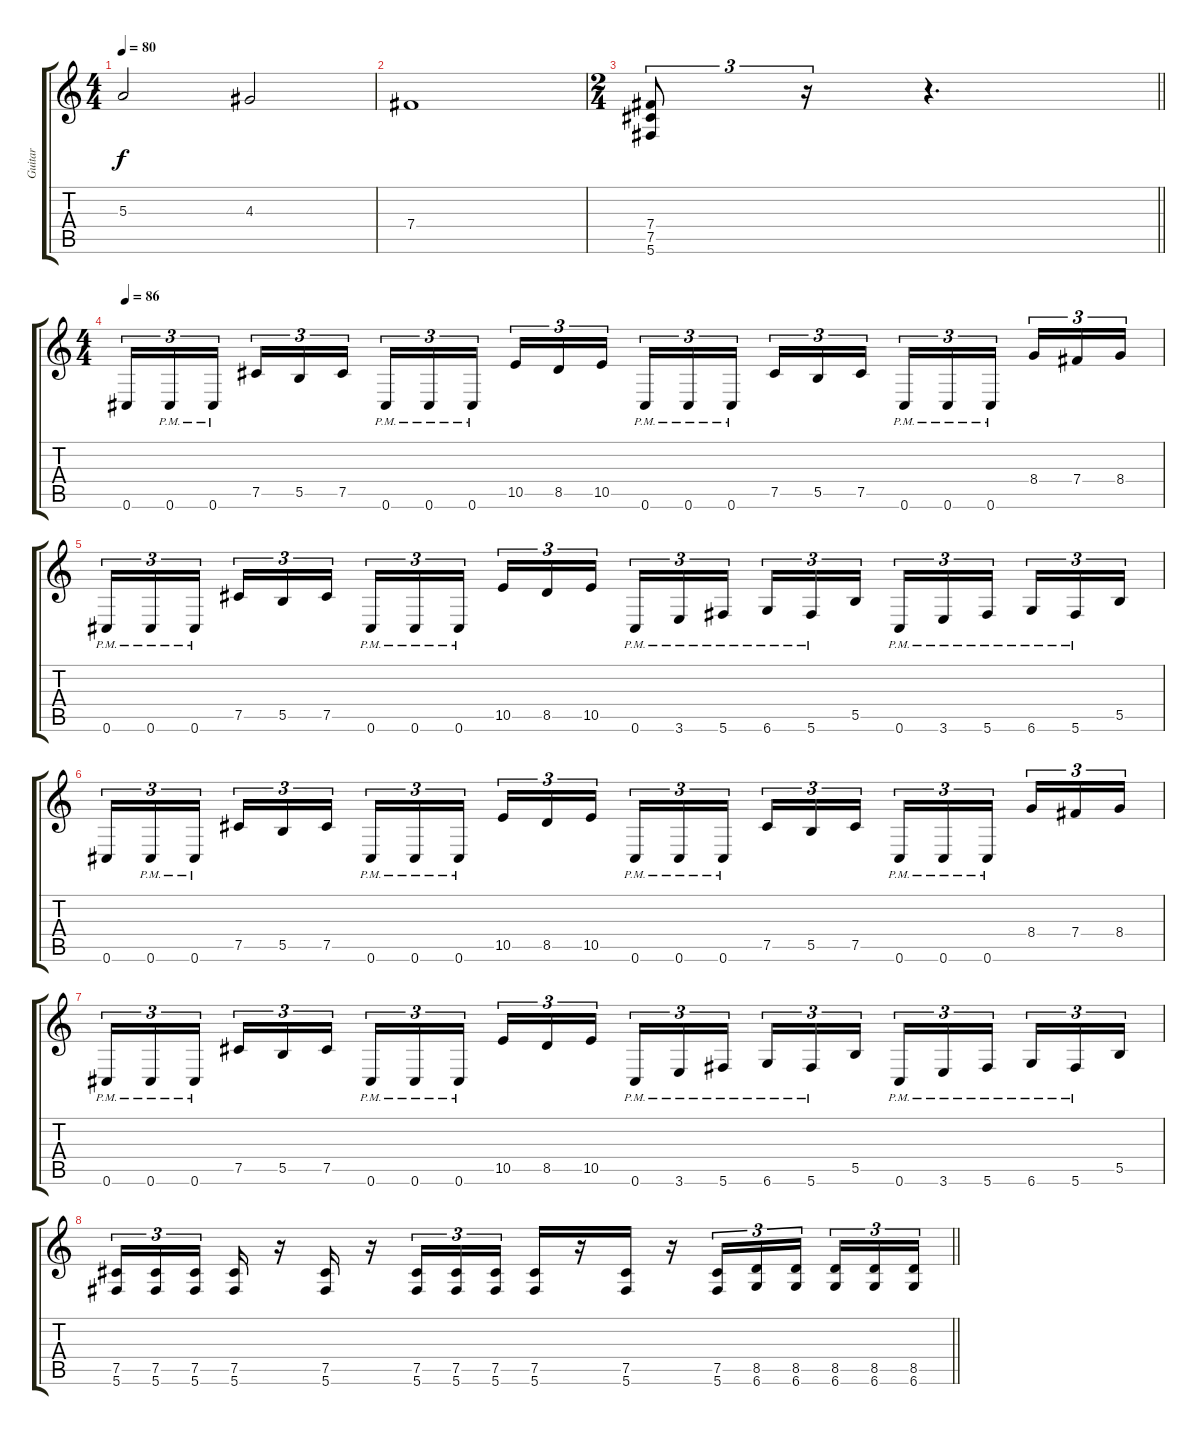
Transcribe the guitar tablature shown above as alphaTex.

\track ("Guitar" "Guitar") {instrument distortionguitar}
\staff {score tabs}
\tuning (Db4 Ab3 E3 B2 Gb2 Db2) {hide}
\ts (4 4)
\tempo 80
\clef g2
\ks c
5.3.2{dy f} 4.3.2 |
7.4.1 |
\ts (2 4)
\barLineRight lightlight
(7.4 7.5 5.6).8{tu (3 2)} r.16{tu (3 2)} r.4{d} |
\ts (4 4)
\section ("" "")
\tempo 86
0.6.16{tu (3 2)} 0.6{pm}.16{tu (3 2)} 0.6{pm}.16{tu (3 2) beam splitsecondary} 7.5.16{tu (3 2)} 5.5.16{tu (3 2)} 7.5.16{tu (3 2)} 0.6{pm}.16{tu (3 2)} 0.6{pm}.16{tu (3 2)} 0.6{pm}.16{tu (3 2) beam splitsecondary} 10.5.16{tu (3 2)} 8.5.16{tu (3 2)} 10.5.16{tu (3 2)} 0.6{pm}.16{tu (3 2)} 0.6{pm}.16{tu (3 2)} 0.6{pm}.16{tu (3 2) beam splitsecondary} 7.5.16{tu (3 2)} 5.5.16{tu (3 2)} 7.5.16{tu (3 2)} 0.6{pm}.16{tu (3 2)} 0.6{pm}.16{tu (3 2)} 0.6{pm}.16{tu (3 2) beam splitsecondary} 8.4.16{tu (3 2)} 7.4.16{tu (3 2)} 8.4.16{tu (3 2)} |
0.6{pm}.16{tu (3 2)} 0.6{pm}.16{tu (3 2)} 0.6{pm}.16{tu (3 2) beam splitsecondary} 7.5.16{tu (3 2)} 5.5.16{tu (3 2)} 7.5.16{tu (3 2)} 0.6{pm}.16{tu (3 2)} 0.6{pm}.16{tu (3 2)} 0.6{pm}.16{tu (3 2) beam splitsecondary} 10.5.16{tu (3 2)} 8.5.16{tu (3 2)} 10.5.16{tu (3 2)} 0.6{pm}.16{tu (3 2)} 3.6{pm}.16{tu (3 2)} 5.6{pm}.16{tu (3 2) beam splitsecondary} 6.6{pm}.16{tu (3 2)} 5.6{pm}.16{tu (3 2)} 5.5.16{tu (3 2)} 0.6{pm}.16{tu (3 2)} 3.6{pm}.16{tu (3 2)} 5.6{pm}.16{tu (3 2) beam splitsecondary} 6.6{pm}.16{tu (3 2)} 5.6{pm}.16{tu (3 2)} 5.5.16{tu (3 2)} |
0.6.16{tu (3 2)} 0.6{pm}.16{tu (3 2)} 0.6{pm}.16{tu (3 2) beam splitsecondary} 7.5.16{tu (3 2)} 5.5.16{tu (3 2)} 7.5.16{tu (3 2)} 0.6{pm}.16{tu (3 2)} 0.6{pm}.16{tu (3 2)} 0.6{pm}.16{tu (3 2) beam splitsecondary} 10.5.16{tu (3 2)} 8.5.16{tu (3 2)} 10.5.16{tu (3 2)} 0.6{pm}.16{tu (3 2)} 0.6{pm}.16{tu (3 2)} 0.6{pm}.16{tu (3 2) beam splitsecondary} 7.5.16{tu (3 2)} 5.5.16{tu (3 2)} 7.5.16{tu (3 2)} 0.6{pm}.16{tu (3 2)} 0.6{pm}.16{tu (3 2)} 0.6{pm}.16{tu (3 2) beam splitsecondary} 8.4.16{tu (3 2)} 7.4.16{tu (3 2)} 8.4.16{tu (3 2)} |
0.6{pm}.16{tu (3 2)} 0.6{pm}.16{tu (3 2)} 0.6{pm}.16{tu (3 2) beam splitsecondary} 7.5.16{tu (3 2)} 5.5.16{tu (3 2)} 7.5.16{tu (3 2)} 0.6{pm}.16{tu (3 2)} 0.6{pm}.16{tu (3 2)} 0.6{pm}.16{tu (3 2) beam splitsecondary} 10.5.16{tu (3 2)} 8.5.16{tu (3 2)} 10.5.16{tu (3 2)} 0.6{pm}.16{tu (3 2)} 3.6{pm}.16{tu (3 2)} 5.6{pm}.16{tu (3 2) beam splitsecondary} 6.6{pm}.16{tu (3 2)} 5.6{pm}.16{tu (3 2)} 5.5.16{tu (3 2)} 0.6{pm}.16{tu (3 2)} 3.6{pm}.16{tu (3 2)} 5.6{pm}.16{tu (3 2) beam splitsecondary} 6.6{pm}.16{tu (3 2)} 5.6{pm}.16{tu (3 2)} 5.5.16{tu (3 2)} |
\barLineRight lightlight
(7.5 5.6).16{tu (3 2)} (7.5 5.6).16{tu (3 2)} (7.5 5.6).16{tu (3 2) beam splitsecondary} (7.5 5.6).16 r.16 (7.5 5.6).16 r.16 (7.5 5.6).16{tu (3 2)} (7.5 5.6).16{tu (3 2)} (7.5 5.6).16{tu (3 2)} (7.5 5.6).16 r.16 (7.5 5.6).16 r.16 (7.5 5.6).16{tu (3 2)} (8.5 6.6).16{tu (3 2)} (8.5 6.6).16{tu (3 2) beam splitsecondary} (8.5 6.6).16{tu (3 2)} (8.5 6.6).16{tu (3 2)} (8.5 6.6).16{tu (3 2)}
